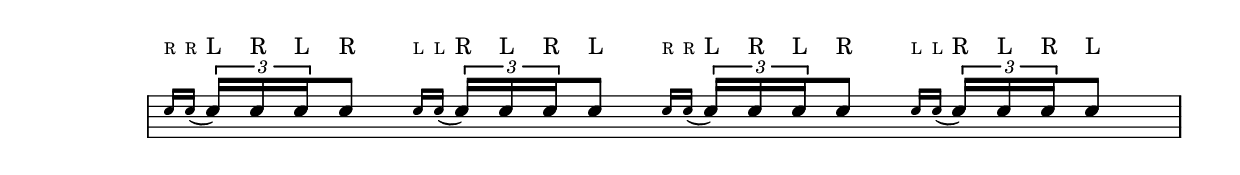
\version "2.22.1"

rudiment = \drummode {
  \repeat unfold 2 {
    \grace {
      sn16^\markup { \teeny R }
      sn16^\markup { \teeny R }(
    } \tuplet 3/2 {
      sn16^"L")
      sn16^"R"
      sn16^"L"
    }
    sn8^"R"
    \grace {
      sn16^\markup { \teeny L }
      sn16^\markup { \teeny L }(
    } \tuplet 3/2 {
      sn16^"R")
      sn16^"L"
      sn16^"R"
    }
    sn8^"L"
  }
}

\score {
  <<
    \new DrumStaff <<
      \new DrumVoice {
        \override Score.SystemStartBar.collapse-height = #-inf.0
        \omit Staff.TimeSignature
        \omit Staff.Clef
        \override TextScript.Y-offset = 6
        \stemUp
        \rudiment
      }
    >>
  >>

  \layout {
    ragged-last = ##f
  }
}